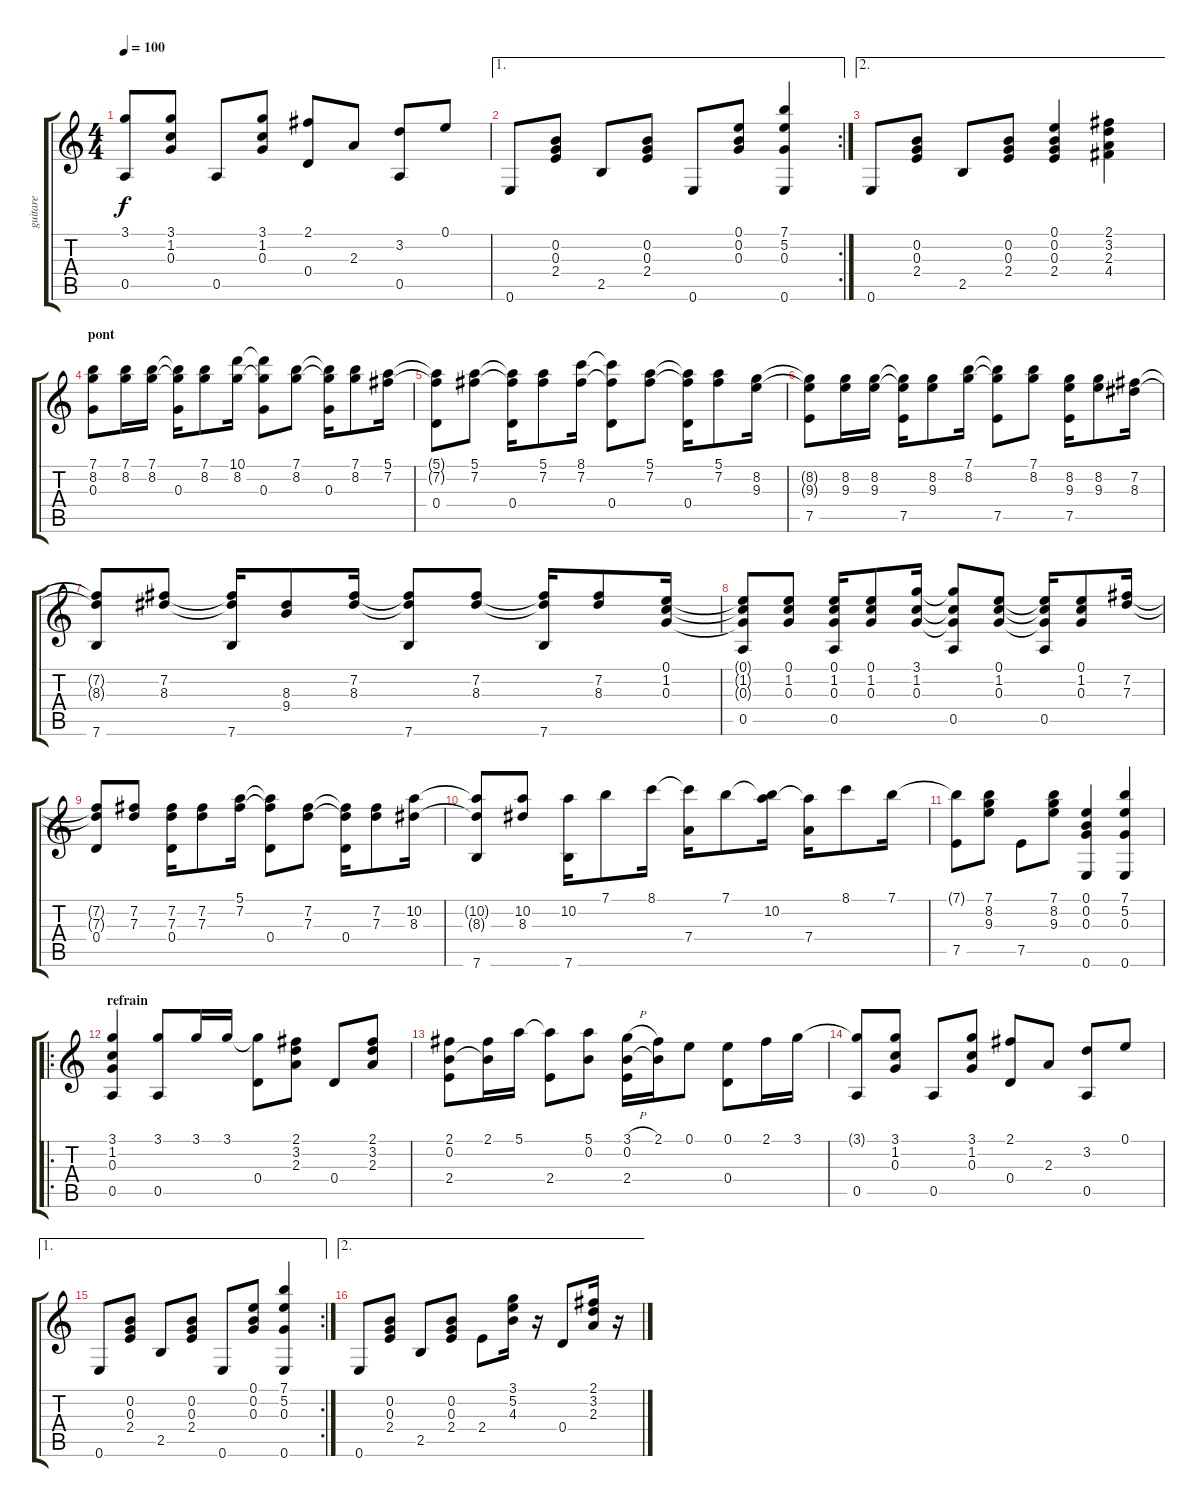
\track ("guitare" "guitare") {instrument acousticguitarsteel}
\staff {score tabs}
\tuning (E4 B3 G3 D3 A2 E2) {hide}
\ts (4 4)
\tempo 100
\clef g2
\ks c
(3.1{t} 0.5).8{dy f} (3.1 1.2 0.3).8 0.5.8 (3.1 1.2 0.3).8 (2.1 0.4).8 2.3.8 (3.2 0.5).8 0.1.8 |
\ae 1
\rc 2
0.6.8 (0.2 0.3 2.4).8 2.5.8 (0.2 0.3 2.4).8 0.6.8 (0.1 0.2 0.3).8 (7.1 5.2 0.3 0.6).4 |
\ae 2
0.6.8 (0.2 0.3 2.4).8 2.5.8 (0.2 0.3 2.4).8 (0.1 0.2 0.3 2.4).4 (2.1 3.2 2.3 4.4).4 |
\section ("" "pont")
(7.1 8.2 0.3).8 (7.1 8.2).16 (7.1 8.2).16 (7.1{t} 8.2{t} 0.3).16 (7.1 8.2).8 (10.1 8.2).16 (10.1{t} 8.2{t} 0.3).8 (7.1 8.2).8 (7.1{t} 8.2{t} 0.3).16 (7.1 8.2).8 (5.1 7.2).16 |
(5.1{t} 7.2{t} 0.4).8 (5.1 7.2).8 (5.1{t} 7.2{t} 0.4).16 (5.1 7.2).8 (8.1 7.2).16 (8.1{t} 7.2{t} 0.4).8 (5.1 7.2).8 (5.1{t} 7.2{t} 0.4).16 (5.1 7.2).8 (8.2 9.3).16 |
(8.2{t} 9.3{t} 7.5).8 (8.2 9.3).16 (8.2 9.3).16 (8.2{t} 9.3{t} 7.5).16 (8.2 9.3).8 (7.1 8.2).16 (7.1{t} 8.2{t} 7.5).8 (7.1 8.2).8 (8.2 9.3 7.5).16 (8.2 9.3).8 (7.2 8.3).16 |
(7.2{t} 8.3{t} 7.6).8 (7.2 8.3).8 (7.2{t} 8.3{t} 7.6).16 (8.3 9.4).8 (7.2 8.3).16 (7.2{t} 8.3{t} 7.6).8 (7.2 8.3).8 (7.2{t} 8.3{t} 7.6).16 (7.2 8.3).8 (0.1 1.2 0.3).16 |
(0.1{t} 1.2{t} 0.3{t} 0.5).8 (0.1 1.2 0.3).8 (0.1 1.2 0.3 0.5).16 (0.1 1.2 0.3).8 (3.1 1.2 0.3).16 (3.1{t} 1.2{t} 0.3{t} 0.5).8 (0.1 1.2 0.3).8 (0.1{t} 1.2{t} 0.3{t} 0.5).16 (0.1 1.2 0.3).8 (7.2 7.3).16 |
(7.2{t} 7.3{t} 0.4).8 (7.2 7.3).8 (7.2 7.3 0.4).16 (7.2 7.3).8 (5.1 7.2).16 (5.1{t} 7.2{t} 0.4).8 (7.2 7.3).8 (7.2{t} 7.3{t} 0.4).16 (7.2 7.3).8 (10.2 8.3).16 |
(10.2{t} 8.3{t} 7.6).8 (10.2 8.3).8 (10.2 7.6).16 7.1.8 8.1.16 (8.1{t} 7.4).16 7.1.8 (7.1{t} 10.2).16 (10.2{t} 7.4).16 8.1.8 7.1.16 |
(7.1{t} 7.5).8 (7.1 8.2 9.3).8 7.5.8 (7.1 8.2 9.3).8 (0.1 0.2 0.3 0.6).4 (7.1 5.2 0.3 0.6).4 |
\ro
\section ("" "refrain")
(3.1 1.2 0.3 0.5).4 (3.1 0.5).8 3.1.16 3.1.16 (3.1{t} 0.4).8 (2.1 3.2 2.3).8 0.4.8 (2.1 3.2 2.3).8 |
(2.1 0.2 2.4).8 (2.1 0.2{t}).16 5.1.16 (5.1{t} 2.4).8 (5.1 0.2).8 (3.1{h} 0.2 2.4).16 (2.1 0.2{t}).16 0.1.8 (0.1 0.4).8 2.1.16 3.1.16 |
(3.1{t} 0.5).8 (3.1 1.2 0.3).8 0.5.8 (3.1 1.2 0.3).8 (2.1 0.4).8 2.3.8 (3.2 0.5).8 0.1.8 |
\ae 1
\rc 2
0.6.8 (0.2 0.3 2.4).8 2.5.8 (0.2 0.3 2.4).8 0.6.8 (0.1 0.2 0.3).8 (7.1 5.2 0.3 0.6).4 |
\ae 2
0.6.8 (0.2 0.3 2.4).8 2.5.8 (0.2 0.3 2.4).8 2.4.8 (3.1 5.2 4.3).16 r.16 0.4.8 (2.1 3.2 2.3).16 r.16
